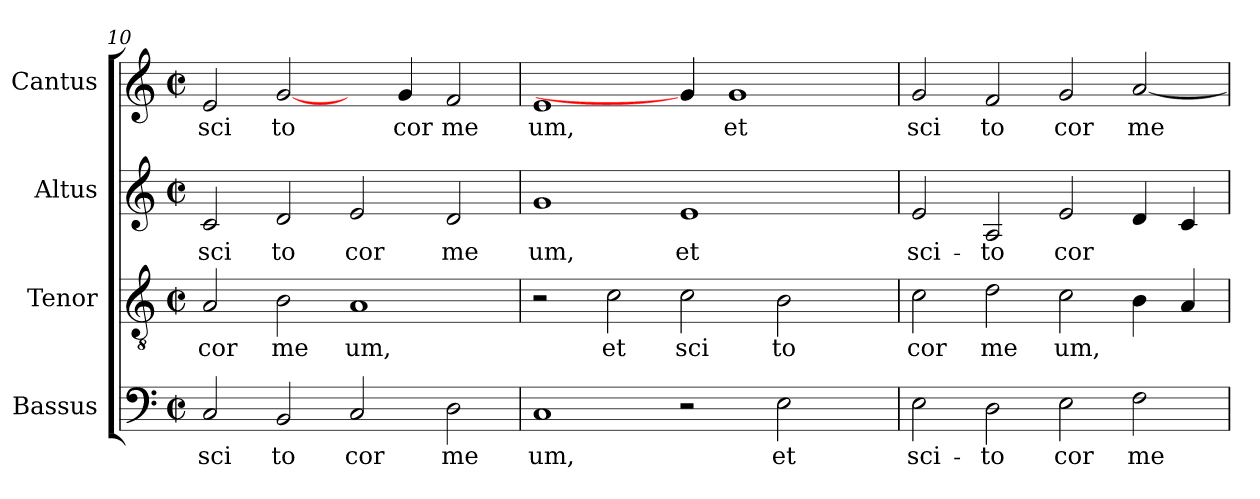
**kern	**text	**kern	**text	**kern	**text	**kern	**text
*part4	*part4	*part3	*part3	*part2	*part2	*part1	*part1
*staff4	*staff4	*staff3	*staff3	*staff2	*staff2	*staff1	*staff1
*I"Bassus	*	*I"Tenor	*	*I"Altus	*	*I"Cantus	*
*clefF4	*	*clefGv2	*	*clefG2	*	*clefG2	*
*M2/2	*	*M2/2	*	*M2/2	*	*M2/2	*
*met(c|)	*	*met(c|)	*	*met(c|)	*	*met(c|)	*
=10	=10	=10	=10	=10	=10	=10	=10
!	!LO:LY:b:cj	!	!LO:LY:b:cj	!	!LO:LY:b:cj	!	!LO:LY:b:cj
2C/	sci	2A/	cor	2c/	sci	2e/	sci
!	!LO:LY:b:cj	!	!LO:LY:b:cj	!	!LO:LY:b:cj	!	!LO:LY:b:cj
2BB/	to	2B\	me	2d/	to	[2g/	to
!	!LO:LY:b:cj	!	!LO:LY:b:cj	!	!LO:LY:b:cj	!	!
2C/	cor	1A	um,	2e/	cor	4ryy	.
!	!	!	!	!	!	!	!LO:LY:b:cj
.	.	.	.	.	.	4g/	cor
!	!LO:LY:b:cj	!	!	!	!LO:LY:b:cj	!	!LO:LY:b:cj
2D\	me	.	.	2d/	me	2f/	me
=11	=11	=11	=11	=11	=11	=11	=11
!	!LO:LY:b:cj	!	!	!	!LO:LY:b:cj	!	!LO:LY:b:cj
1C	um,	2r	.	1g	um,	1e	um,
!	!	!	!LO:LY:b:cj	!	!	!	!
.	.	2c\	et	.	.	.	.
!	!	!	!LO:LY:b:cj	!	!LO:LY:b:cj	!	!
2r	.	2c\	sci	1e	et	4g/]	.
!	!	!	!	!	!	!	!LO:LY:b:cj
.	.	.	.	.	.	1g	et
!	!LO:LY:b:cj	!	!LO:LY:b:cj	!	!	!	!
2E\	et	2B\	to	.	.	.	.
4ryy	.	4ryy	.	4ryy	.	.	.
!!LO:LB:g=z
=12	=12	=12	=12	=12	=12	=12	=12
!	!LO:LY:b:cj	!	!LO:LY:b:cj	!	!LO:LY:b:cj	!	!LO:LY:b:cj
2E\	sci-	2c\	cor	2e/	sci-	2g/	sci
!	!LO:LY:b:cj	!	!LO:LY:b:cj	!	!LO:LY:b:cj	!	!LO:LY:b:cj
2D\	-to	2d\	me	2A/	-to	2f/	to
!	!LO:LY:b:cj	!	!LO:LY:b	!	!LO:LY:b	!	!LO:LY:b:cj
2E\	cor	2c\	um,	2e/	cor	2g/	cor
!	!LO:LY:b:cj	!	!	!	!	!	!LO:LY:b
2F\	me-	4B\	.	4d/	.	[<2a/	me
.	.	4A/	.	4c/	.	.	.
=	=	=	=	=	=	=	=
*-	*-	*-	*-	*-	*-	*-	*-
